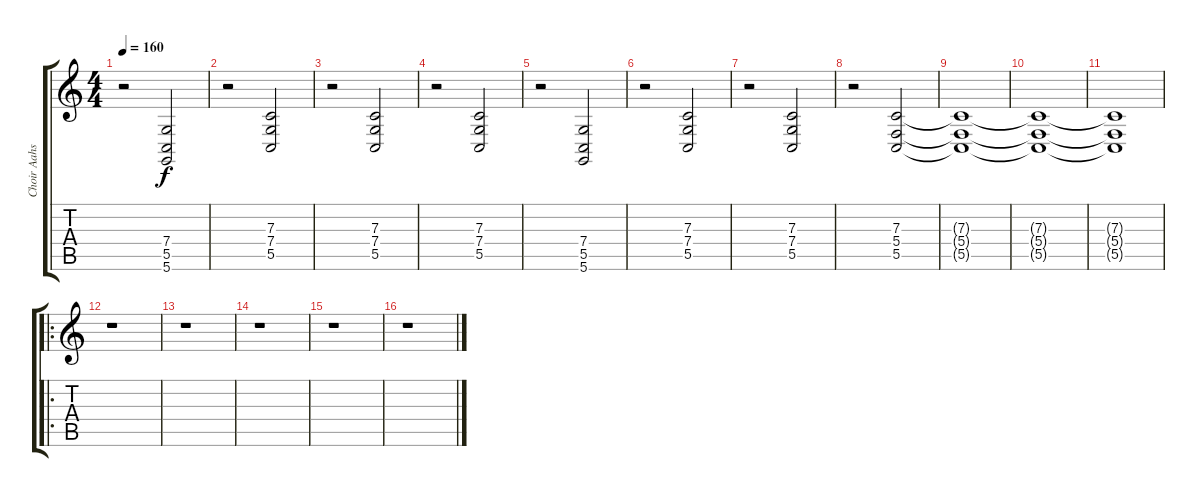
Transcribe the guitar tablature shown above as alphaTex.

\track ("Choir Aahs" "Choir Aahs") {instrument choiraahs}
\staff {score tabs}
\tuning (D4 A3 F3 C3 G2 D2) {hide}
\ts (4 4)
\tempo 160
\clef g2
\ks c
r.2{dy f} (7.4 5.5 5.6).2 |
r.2 (7.3 7.4 5.5).2 |
r.2 (7.3 7.4 5.5).2 |
r.2 (7.3 7.4 5.5).2 |
r.2 (7.4 5.5 5.6).2 |
r.2 (7.3 7.4 5.5).2 |
r.2 (7.3 7.4 5.5).2 |
r.2 (7.3 5.4 5.5).2 |
(7.3{t} 5.4{t} 5.5{t}).1 |
(7.3{t} 5.4{t} 5.5{t}).1{volume 0} |
(7.3{t} 5.4{t} 5.5{t}).1 |
\ro
r.1 |
r.1 |
r.1 |
r.1 |
r.1
